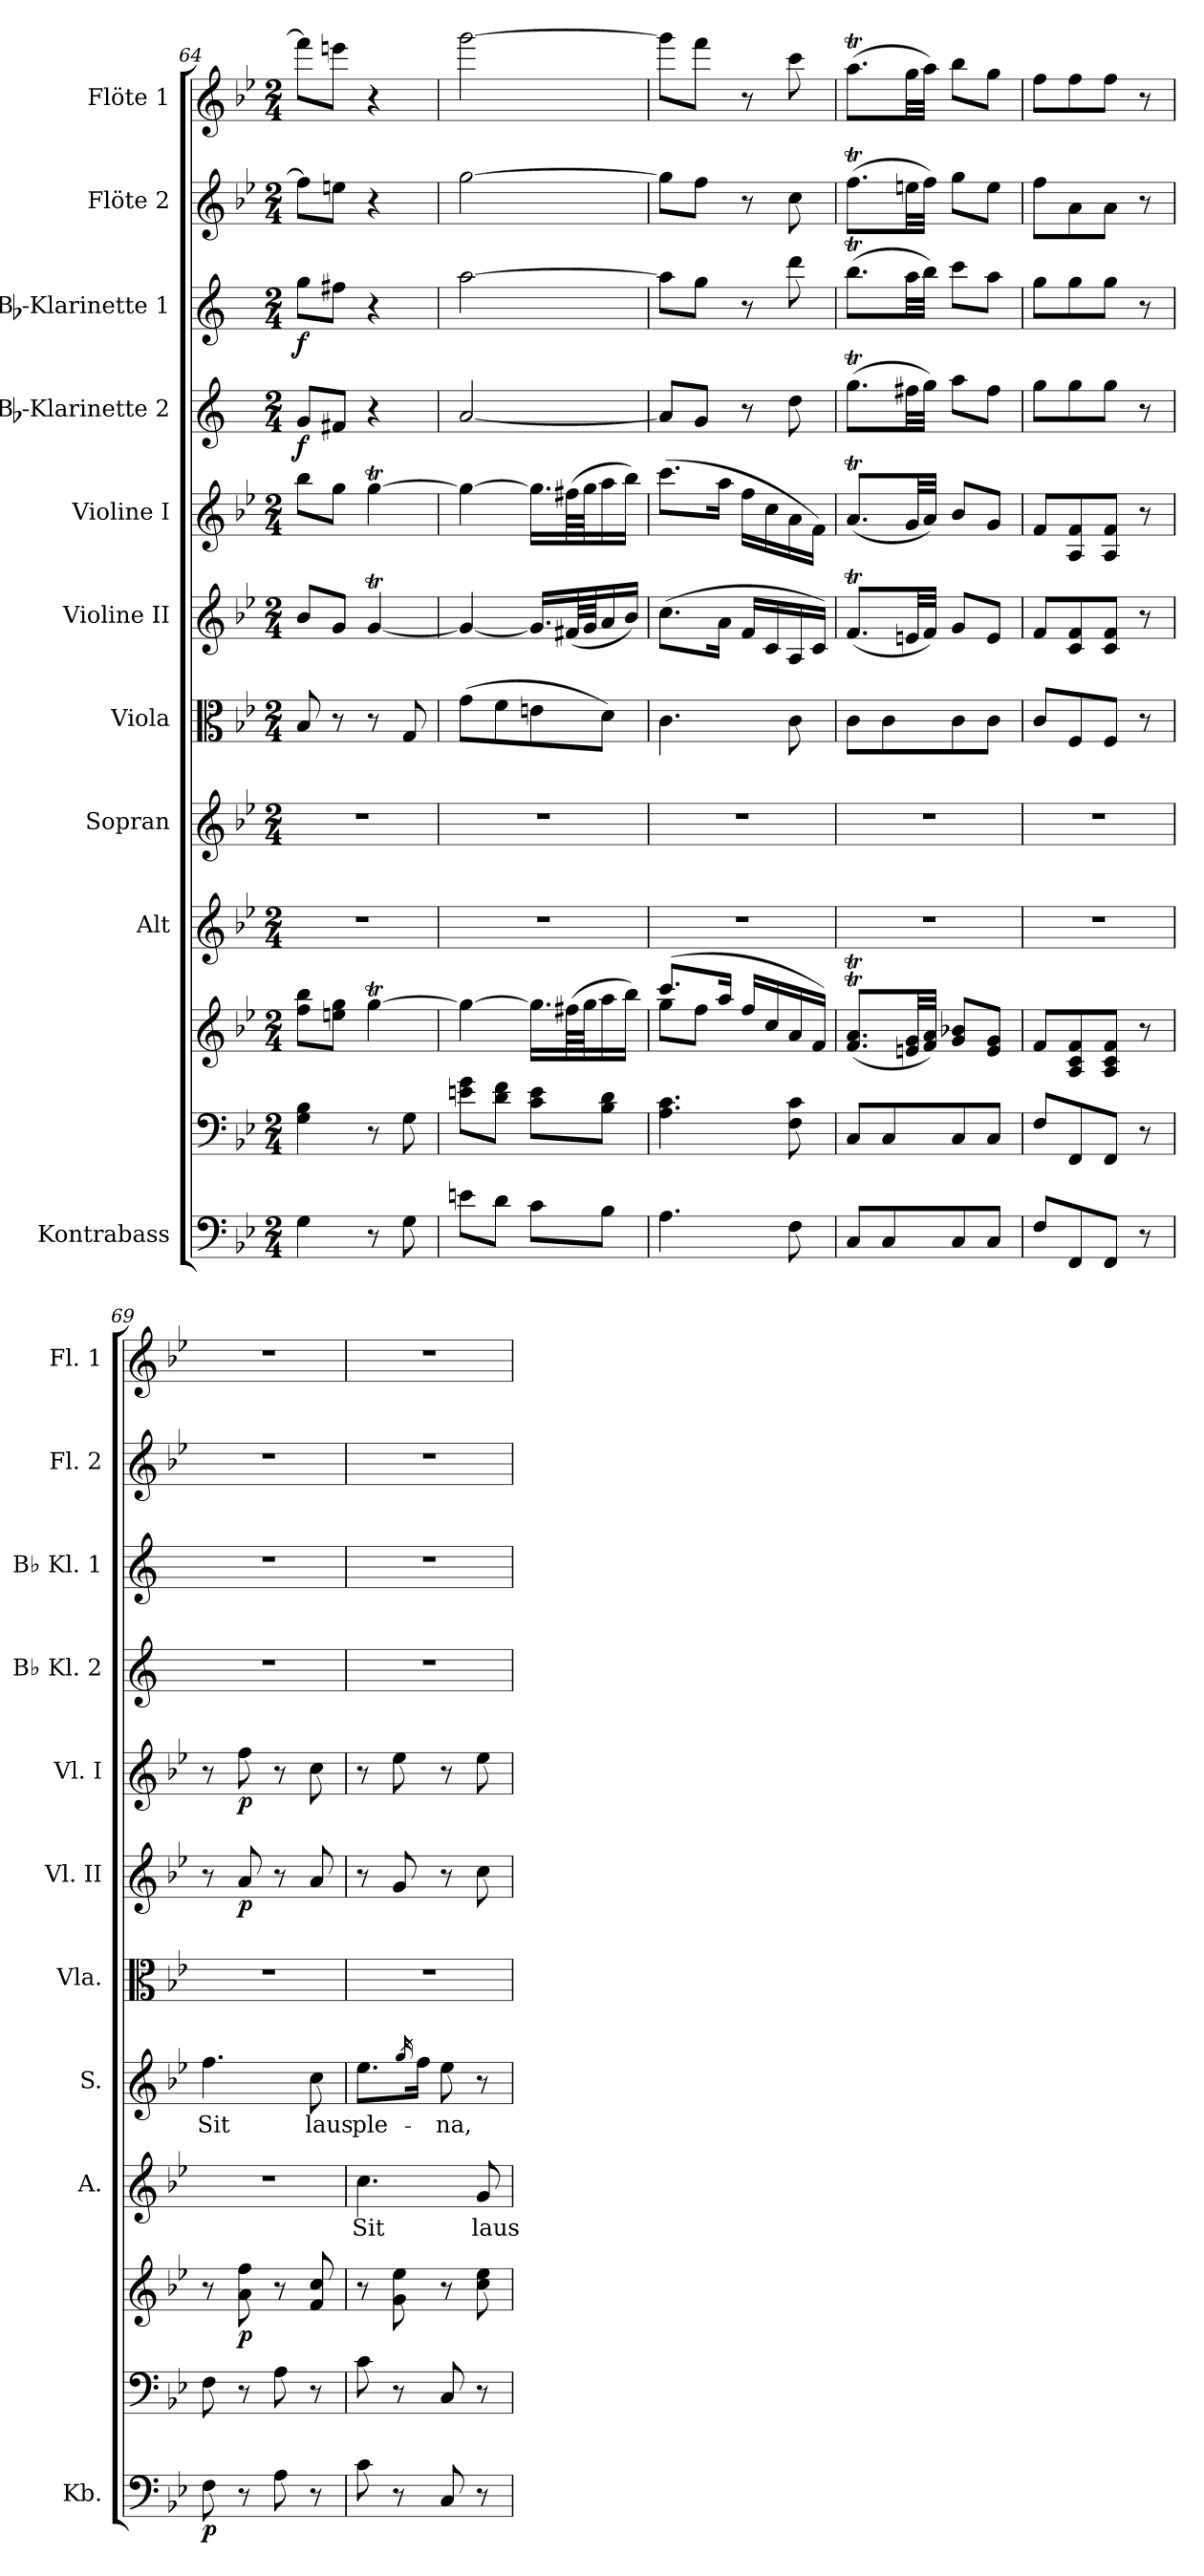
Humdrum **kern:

**kern	**dynam	**kern	**kern	**dynam	**kern	**text	**kern	**text	**kern	**kern	**dynam	**kern	**dynam	**kern	**dynam	**kern	**dynam	**kern	**kern
*part11	*part11	*part10	*part10	*part10	*part9	*part9	*part8	*part8	*part7	*part6	*part6	*part5	*part5	*part4	*part4	*part3	*part3	*part2	*part1
*staff12	*staff12	*staff11	*staff10	*staff10/11	*staff9	*staff9	*staff8	*staff8	*staff7	*staff6	*staff6	*staff5	*staff5	*staff4	*staff4	*staff3	*staff3	*staff2	*staff1
*I"Kontrabass	*	*	*	*	*I"Alt	*	*I"Sopran	*	*I"Viola	*I"Violine II	*	*I"Violine I	*	*I"Bb-Klarinette 2	*	*I"Bb-Klarinette 1	*	*I"Flöte 2	*I"Flöte 1
*I'Kb.	*	*	*	*	*I'A.	*	*I'S.	*	*I'Vla.	*I'Vl. II	*	*I'Vl. I	*	*I'Bb Kl. 2	*	*I'Bb Kl. 1	*	*I'Fl. 2	*I'Fl. 1
*clefF4	*	*clefF4	*clefG2	*	*clefG2	*	*clefG2	*	*clefC3	*clefG2	*	*clefG2	*	*clefG2	*	*clefG2	*	*clefG2	*clefG2
*ITrd7c12	*	*	*	*	*	*	*	*	*	*	*	*	*	*ITrd1c2	*	*ITrd1c2	*	*	*
*k[b-e-]	*	*k[b-e-]	*k[b-e-]	*	*k[b-e-]	*	*k[b-e-]	*	*k[b-e-]	*k[b-e-]	*	*k[b-e-]	*	*k[b-e-]	*	*k[b-e-]	*	*k[b-e-]	*k[b-e-]
*B-:	*	*B-:	*B-:	*	*B-:	*	*B-:	*	*B-:	*B-:	*	*B-:	*	*B-:	*	*B-:	*	*B-:	*B-:
*M2/4	*	*M2/4	*M2/4	*	*M2/4	*	*M2/4	*	*M2/4	*M2/4	*	*M2/4	*	*M2/4	*	*M2/4	*	*M2/4	*M2/4
=64	=64	=64	=64	=64	=64	=64	=64	=64	=64	=64	=64	=64	=64	=64	=64	=64	=64	=64	=64
!	!	!	!	!	!	!	!	!	!	!	!	!	!	!	!LO:DY:b	!	!LO:DY:b	!	!
4GG\	.	4G\ 4B-\	8ff\ 8bb-\L	.	2r	.	2r	.	8B-/	8b-/L	.	8bb-\L	.	8f/L	f	8ff\L	f	8ff\L]	8fff\L]
.	.	.	8een\ 8gg\J	.	.	.	.	.	8r	8g/J	.	8gg\J	.	8en/J	.	8een\J	.	8een\J	8eeen\J
8r	.	8r	[4ggT\	.	.	.	.	.	8r	[4gT/	.	[4ggT\	.	4r	.	4r	.	4r	4r
8GG\	.	8G\	.	.	.	.	.	.	8G/	.	.	.	.	.	.	.	.	.	.
!!LO:PB:g=z
=65	=65	=65	=65	=65	=65	=65	=65	=65	=65	=65	=65	=65	=65	=65	=65	=65	=65	=65	=65
8En\L	.	8en\ 8g\L	4gg\_	.	2r	.	2r	.	(>8g\L	4g/_	.	4gg\_	.	[2g/	.	[2gg\	.	[2gg\	[2ggg\
8D\J	.	8d\ 8f\J	.	.	.	.	.	.	8f\	.	.	.	.	.	.	.	.	.	.
8C\L	.	8c\ 8e\L	16.gg\LL]	.	.	.	.	.	8en\	16.g/LL]	.	16.gg\LL]	.	.	.	.	.	.	.
.	.	.	(>64ff#X\LL	.	.	.	.	.	.	(<64f#X/LL	.	(>64ff#X\LL	.	.	.	.	.	.	.
.	.	.	64gg\JJ	.	.	.	.	.	.	64g/JJ	.	64gg\JJ	.	.	.	.	.	.	.
8BB-\J	.	8B-\ 8d\J	16aa\	.	.	.	.	.	8d\J)	16a/	.	16aa\	.	.	.	.	.	.	.
.	.	.	16bb-\JJ)	.	.	.	.	.	.	16b-/JJ)	.	16bb-\JJ)	.	.	.	.	.	.	.
=66	=66	=66	=66	=66	=66	=66	=66	=66	=66	=66	=66	=66	=66	=66	=66	=66	=66	=66	=66
*	*	*	*^	*	*	*	*	*	*	*	*	*	*	*	*	*	*	*	*
4.AA\	.	4.A\ 4.c\	(>8.ccc/L	8gg\L	.	2r	.	2r	.	4.c\	(>8.cc\L	.	(>8.ccc\L	.	8g/L]	.	8gg\L]	.	8gg\L]	8ggg\L]
.	.	.	.	8ff\J	.	.	.	.	.	.	.	.	.	.	8f/J	.	8ff\J	.	8ff\J	8fff\J
.	.	.	16aa/Jk	.	.	.	.	.	.	.	16a\Jk	.	16aa\Jk	.	.	.	.	.	.	.
.	.	.	16ff/LL	4ryy	.	.	.	.	.	.	16f/LL	.	16ff\LL	.	8r	.	8r	.	8r	8r
.	.	.	16cc/	.	.	.	.	.	.	.	16c/	.	16cc\	.	.	.	.	.	.	.
8FF\	.	8F\ 8c\	16a/	.	.	.	.	.	.	8c\	16A/	.	16a\	.	8cc\	.	8ccc\	.	8cc\	8ccc\
.	.	.	16f/JJ)	.	.	.	.	.	.	.	16c/JJ)	.	16f\JJ)	.	.	.	.	.	.	.
*	*	*	*v	*v	*	*	*	*	*	*	*	*	*	*	*	*	*	*	*	*
=67	=67	=67	=67	=67	=67	=67	=67	=67	=67	=67	=67	=67	=67	=67	=67	=67	=67	=67	=67
8CC/L	.	8C/L	(<8.f/T 8.a/TL	.	2r	.	2r	.	8c\L	(<8.fT/L	.	(<8.at/L	.	(>8.ffT\L	.	(>8.aat\L	.	(>8.ffT\L	(>8.aat\L
8CC/	.	8C/	.	.	.	.	.	.	8c\	.	.	.	.	.	.	.	.	.	.
.	.	.	32en/ 32g/LL	.	.	.	.	.	.	32en/LL	.	32g/LL	.	32een\LL	.	32gg\LL	.	32een\LL	32gg\LL
.	.	.	32f/ 32a/JJJ)	.	.	.	.	.	.	32f/JJJ)	.	32a/JJJ)	.	32ff\JJJ)	.	32aa\JJJ)	.	32ff\JJJ)	32aa\JJJ)
8CC/	.	8C/	8g/ 8b-/L	.	.	.	.	.	8c\	8g/L	.	8b-/L	.	8gg\L	.	8bb-\L	.	8gg\L	8bb-\L
8CC/J	.	8C/J	8e/ 8g/J	.	.	.	.	.	8c\J	8e/J	.	8g/J	.	8ee\J	.	8gg\J	.	8ee\J	8gg\J
=68	=68	=68	=68	=68	=68	=68	=68	=68	=68	=68	=68	=68	=68	=68	=68	=68	=68	=68	=68
8FF/L	.	8F/L	8f/L	.	2r	.	2r	.	8c/L	8f/L	.	8f/L	.	8ff\L	.	8ff\L	.	8ff\L	8ff\L
8FFF/	.	8FF/	8A/ 8c/ 8f/	.	.	.	.	.	8F/	8c/ 8f/	.	8A/ 8f/	.	8ff\	.	8ff\	.	8a\	8ff\
8FFF/J	.	8FF/J	8A/ 8c/ 8f/J	.	.	.	.	.	8F/J	8c/ 8f/J	.	8A/ 8f/J	.	8ff\J	.	8ff\J	.	8a\J	8ff\J
8r	.	8r	8r	.	.	.	.	.	8r	8r	.	8r	.	8r	.	8r	.	8r	8r
=69	=69	=69	=69	=69	=69	=69	=69	=69	=69	=69	=69	=69	=69	=69	=69	=69	=69	=69	=69
!	!LO:DY:b	!	!	!	!	!	!	!LO:LY:b	!	!	!	!	!	!	!	!	!	!	!
8FF\	p	8F\	8r	.	2r	.	4.ff\	Sit	2r	8r	.	8r	.	2r	.	2r	.	2r	2r
!	!	!	!	!LO:DY:b	!	!	!	!	!	!	!LO:DY:b	!	!LO:DY:b	!	!	!	!	!	!
8r	.	8r	8a\ 8ff\	p	.	.	.	.	.	8a/	p	8ff\	p	.	.	.	.	.	.
8AA\	.	8A\	8r	.	.	.	.	.	.	8r	.	8r	.	.	.	.	.	.	.
!	!	!	!	!	!	!	!	!LO:LY:b	!	!	!	!	!	!	!	!	!	!	!
8r	.	8r	8f/ 8cc/	.	.	.	8cc\	laus	.	8a/	.	8cc\	.	.	.	.	.	.	.
=70	=70	=70	=70	=70	=70	=70	=70	=70	=70	=70	=70	=70	=70	=70	=70	=70	=70	=70	=70
!	!	!	!	!	!	!LO:LY:b	!	!LO:LY:b	!	!	!	!	!	!	!	!	!	!	!
8C\	.	8c\	8r	.	4.cc\	Sit	8.ee-\L	ple-	2r	8r	.	8r	.	2r	.	2r	.	2r	2r
8r	.	8r	8g\ 8ee-\	.	.	.	.	.	.	8g/	.	8ee-\	.	.	.	.	.	.	.
.	.	.	.	.	.	.	16qgg/	.	.	.	.	.	.	.	.	.	.	.	.
.	.	.	.	.	.	.	16ff\Jk	.	.	.	.	.	.	.	.	.	.	.	.
!	!	!	!	!	!	!	!	!LO:LY:b	!	!	!	!	!	!	!	!	!	!	!
8CC/	.	8C/	8r	.	.	.	8ee-\	-na,	.	8r	.	8r	.	.	.	.	.	.	.
!	!	!	!	!	!	!LO:LY:b	!	!	!	!	!	!	!	!	!	!	!	!	!
8r	.	8r	8cc\ 8ee-\	.	8g/	laus	8r	.	.	8cc\	.	8ee-\	.	.	.	.	.	.	.
=	=	=	=	=	=	=	=	=	=	=	=	=	=	=	=	=	=	=	=
*-	*-	*-	*-	*-	*-	*-	*-	*-	*-	*-	*-	*-	*-	*-	*-	*-	*-	*-	*-
